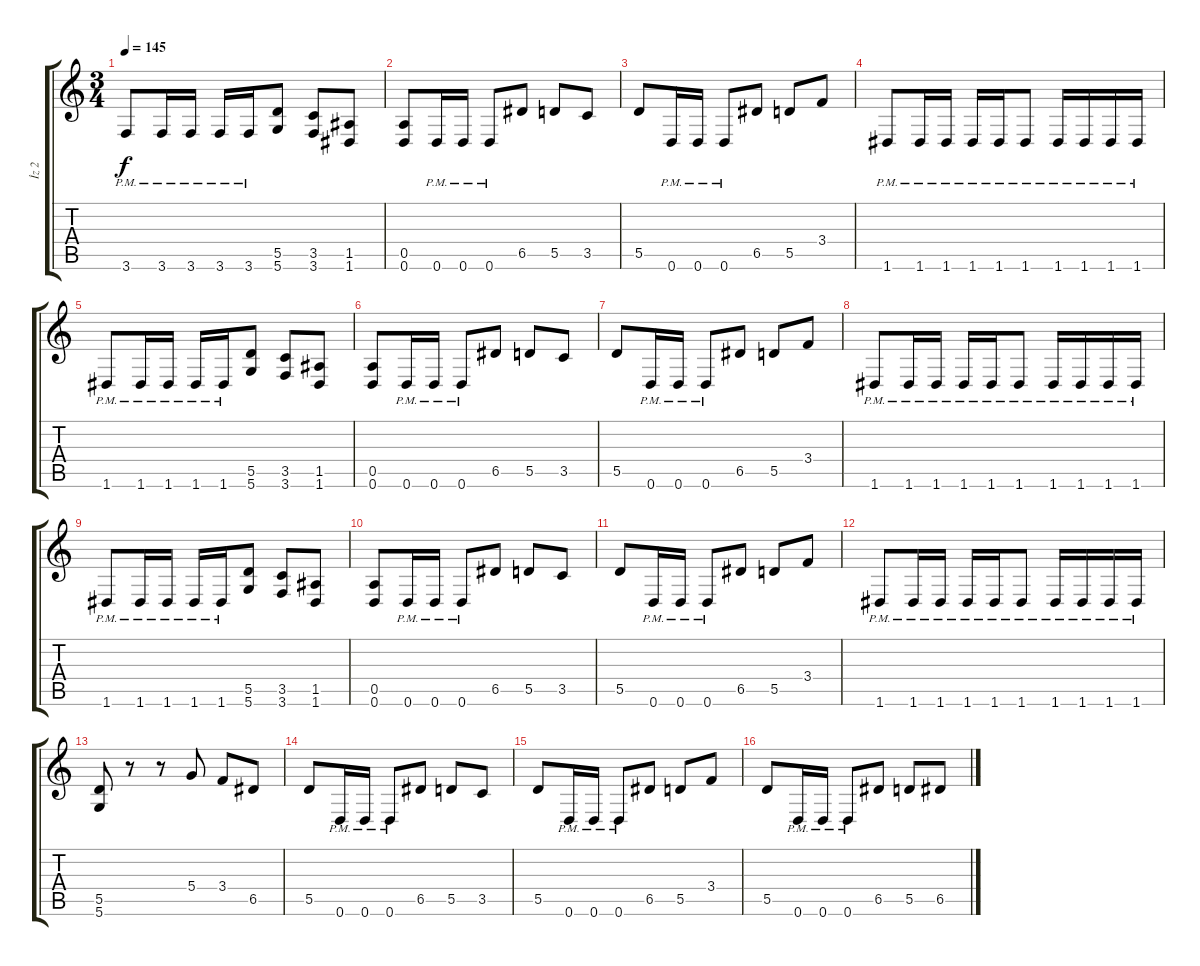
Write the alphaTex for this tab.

\track ("İz 2" "İz 2") {instrument distortionguitar}
\staff {score tabs}
\tuning (E4 B3 G3 D3 A2 D2) {hide}
\ts (3 4)
\tempo 145
\clef g2
\ks c
3.6{pm}.8{dy f} 3.6{pm}.16 3.6{pm}.16 3.6{pm}.16 3.6{pm}.16 (5.5 5.6).8 (3.5 3.6).8 (1.5 1.6).8 |
(0.5 0.6).8 0.6{pm}.16 0.6{pm}.16 0.6{pm}.8 6.5.8 5.5.8 3.5.8 |
5.5.8 0.6{pm}.16 0.6{pm}.16 0.6{pm}.8 6.5.8 5.5.8 3.4.8 |
1.6{pm}.8 1.6{pm}.16 1.6{pm}.16 1.6{pm}.16 1.6{pm}.16 1.6{pm}.8 1.6{pm}.16 1.6{pm}.16 1.6{pm}.16 1.6{pm}.16 |
1.6{pm}.8 1.6{pm}.16 1.6{pm}.16 1.6{pm}.16 1.6{pm}.16 (5.5 5.6).8 (3.5 3.6).8 (1.5 1.6).8 |
(0.5 0.6).8 0.6{pm}.16 0.6{pm}.16 0.6{pm}.8 6.5.8 5.5.8 3.5.8 |
5.5.8 0.6{pm}.16 0.6{pm}.16 0.6{pm}.8 6.5.8 5.5.8 3.4.8 |
1.6{pm}.8 1.6{pm}.16 1.6{pm}.16 1.6{pm}.16 1.6{pm}.16 1.6{pm}.8 1.6{pm}.16 1.6{pm}.16 1.6{pm}.16 1.6{pm}.16 |
1.6{pm}.8 1.6{pm}.16 1.6{pm}.16 1.6{pm}.16 1.6{pm}.16 (5.5 5.6).8 (3.5 3.6).8 (1.5 1.6).8 |
(0.5 0.6).8 0.6{pm}.16 0.6{pm}.16 0.6{pm}.8 6.5.8 5.5.8 3.5.8 |
5.5.8 0.6{pm}.16 0.6{pm}.16 0.6{pm}.8 6.5.8 5.5.8 3.4.8 |
1.6{pm}.8 1.6{pm}.16 1.6{pm}.16 1.6{pm}.16 1.6{pm}.16 1.6{pm}.8 1.6{pm}.16 1.6{pm}.16 1.6{pm}.16 1.6{pm}.16 |
(5.5 5.6).8 r.8 r.8 5.4.8 3.4.8 6.5.8 |
5.5.8 0.6{pm}.16 0.6{pm}.16 0.6{pm}.8 6.5.8 5.5.8 3.5.8 |
5.5.8 0.6{pm}.16 0.6{pm}.16 0.6{pm}.8 6.5.8 5.5.8 3.4.8 |
5.5.8 0.6{pm}.16 0.6{pm}.16 0.6{pm}.8 6.5.8 5.5.8 6.5.8
